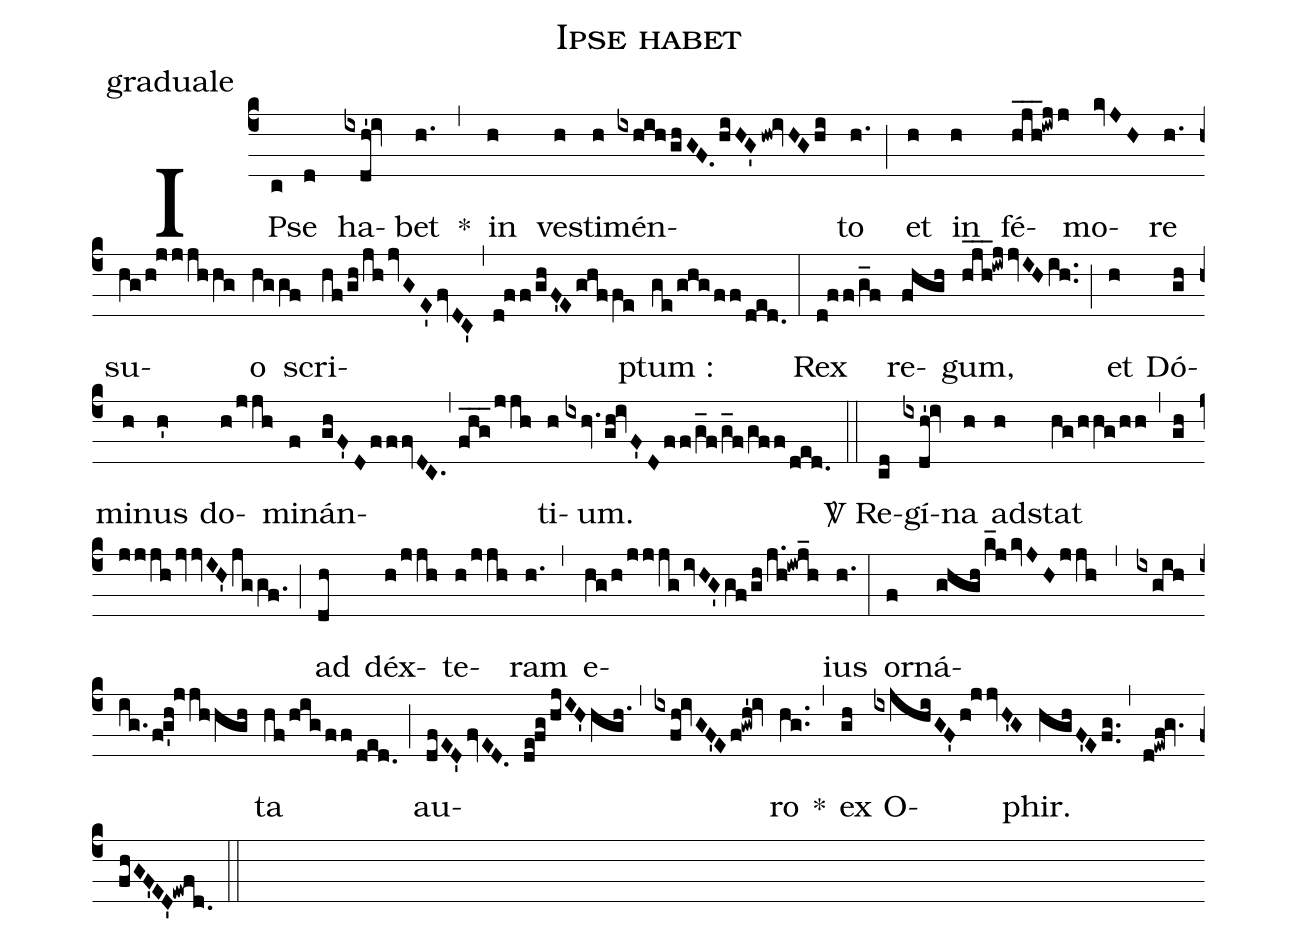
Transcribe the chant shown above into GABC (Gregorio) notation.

name:Ipse habet;
office-part:graduale;
%%
(c4) IP(c)se(d) ha(ixdh'!iv)bet(h.) *(,) in(h) ve(h)sti(h)mén(ixhih/ghGF./hiHG'hw!ivHGhi)to(h.) (;) et(h) in(h) fé(hjh___!iwjj)mo(kvJH)re(h.) su(hg/h!jjjhhg)o(hggf) scri(hf/gh/jhjvGE'fvDC',d!ff/ghF'Eghffe)ptum :(ge/ghg/ff/ded.) (:)
Rex(d!ff/g_f) re(fhgh)gum,(hjh___!iwjjvIHih..) (;) et(h) Dó(gh)mi(h)nus(h') do(h/jjh)mi(f)nán(ghF'DfffvDC.,fhg___/jjh)ti(h)um.(ixhv.gh!ivF'Dff/g_f/g_f/gff/ded.) (::)

<sp>V/</sp> Re(cd)gí(ixdh'!iv)na(h) ad(h)stat(hg/hhg/hh,gh jj/jhjvvIH'jggf.) (;) ad(dh) déx(h/jjh)te(h/jjh)ram(h.) (,) e(hg/h/jjjgivHG'gf/gh/j.h!iwj_h)ius(h.) (:)
or(f)ná(ghgh/k_jkvJHjjh,ixgih/ig./f!g'h!jjhhgh)ta(hf/hig/ff/ded.) (;) au(dfED'fvED. de!fg/hjIH'hgh.,ixfh!ivGF'Ef!gwh'!iv)ro(hg..) *(,) ex(gh) O(ixjhiGF'h!jjvH'G)phir.(hghF'Efg..,d!ewf!gv.fhGF'ED'!ewfd.) (::)
